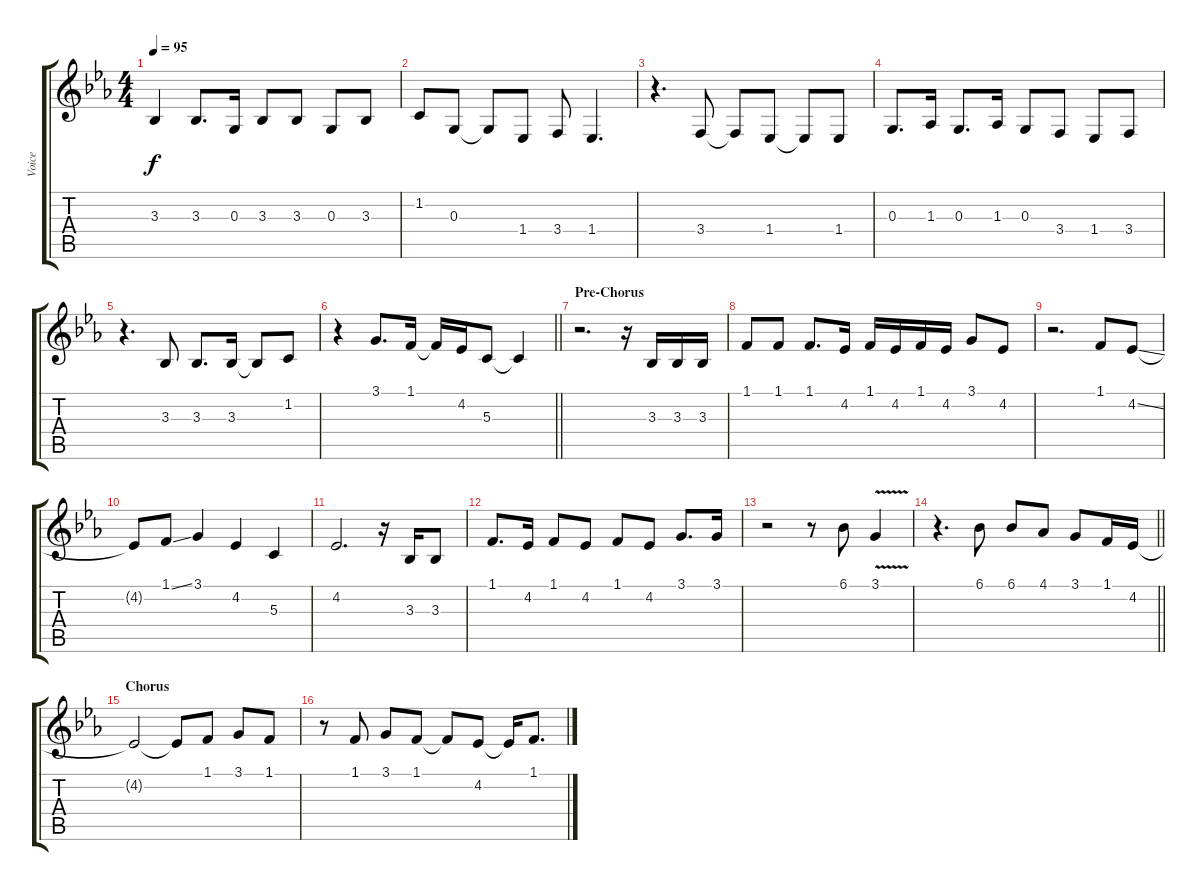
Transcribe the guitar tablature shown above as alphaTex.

\track ("Voice" "Voice") {instrument fx5brightness}
\staff {score tabs}
\tuning (E4 B3 G3 D3 A2 E2) {hide}
\ts (4 4)
\tempo 95
\clef g2
\ks eb
3.3{t}.4{dy f} 3.3.8{d} 0.3.16 3.3.8 3.3.8 0.3.8 3.3.8 |
1.2.8 0.3.8 0.3{t}.8 1.4.8 3.4.8 1.4.4{d} |
r.4{d} 3.4.8 3.4{t}.8 1.4.8 1.4{t}.8 1.4.8 |
0.3.8{d} 1.3.16 0.3.8{d} 1.3.16 0.3.8 3.4.8 1.4.8 3.4.8 |
r.4{d} 3.3.8 3.3.8{d} 3.3.16 3.3{t}.8 1.2.8 |
\barLineRight lightlight
r.4 3.1.8{d} 1.1.16 1.1{t}.16 4.2.16 5.3.8 5.3{t}.4 |
\section ("" "Pre-Chorus")
r.2{d} r.16 3.3.16 3.3.16 3.3.16 |
1.1.8 1.1.8 1.1.8{d} 4.2.16 1.1.16 4.2.16 1.1.16 4.2.16 3.1.8 4.2.8 |
r.2{d} 1.1.8 4.2{ss}.8 |
4.2{t}.8 1.1{ss}.8 3.1.4 4.2.4 5.3.4 |
4.2.2{d} r.16 3.3.16 3.3.8 |
1.1.8{d} 4.2.16 1.1.8 4.2.8 1.1.8 4.2.8 3.1.8{d} 3.1.16 |
r.2 r.8 6.1.8 3.1{v}.4 |
\barLineRight lightlight
r.4{d} 6.1.8 6.1.8 4.1.8 3.1.8 1.1.16 4.2.16 |
\section ("" "Chorus")
4.2{t}.2 4.2{t}.8 1.1.8 3.1.8 1.1.8 |
r.8 1.1.8 3.1.8 1.1.8 1.1{t}.8 4.2.8 4.2{t}.16 1.1.8{d}
